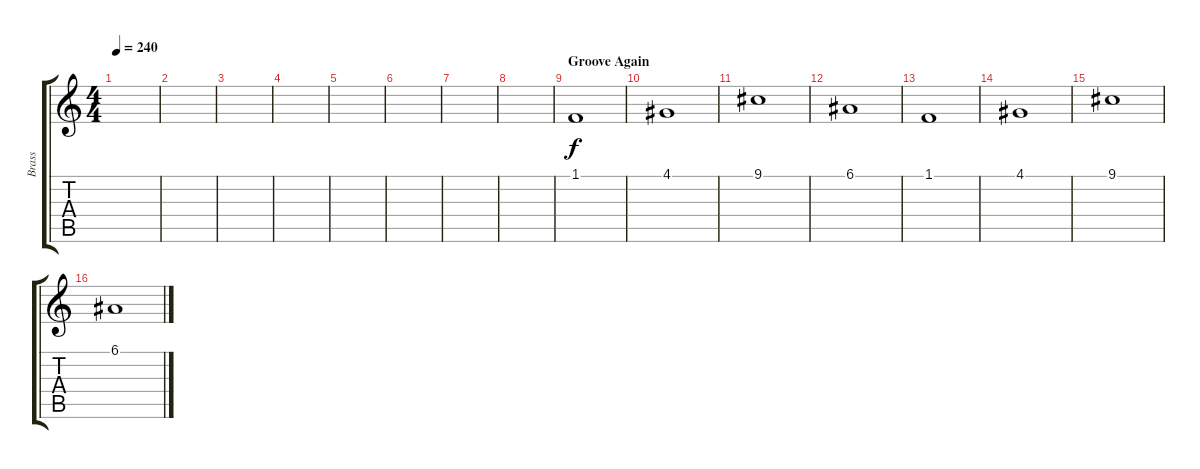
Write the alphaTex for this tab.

\track ("Brass" "Brass") {instrument trombone}
\staff {score tabs}
\tuning (E4 B3 G3 D3 A2 E2) {hide}
\ts (4 4)
\tempo 240
\clef g2
\ks c
|
|
|
|
|
|
|
|
\section ("" "Groove Again")
1.1.1 |
4.1.1 |
9.1.1 |
6.1.1 |
1.1.1 |
4.1.1 |
9.1.1 |
6.1.1
